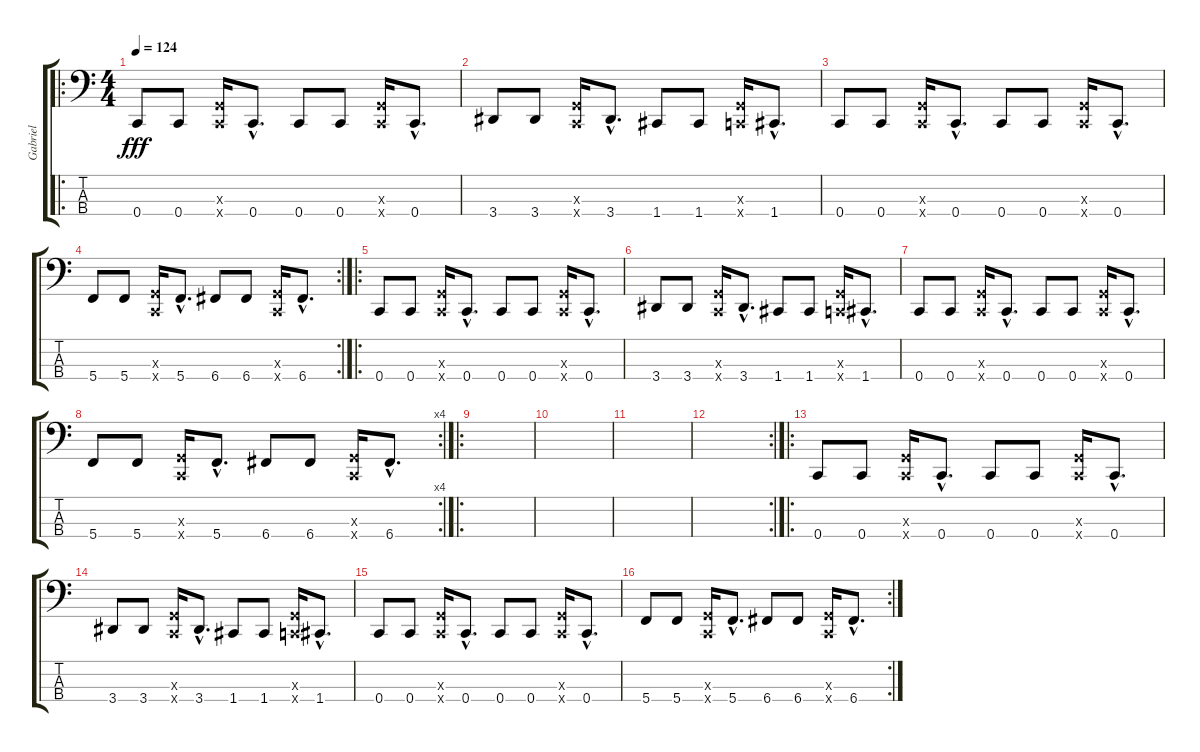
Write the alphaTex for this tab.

\track ("Gabriel" "Gabriel") {instrument synthbass2}
\staff {score tabs}
\tuning (F2 C2 G1 C1) {hide}
\ro
\ts (4 4)
\tempo 124
\clef f4
\ks c
0.4.8{dy fff} 0.4.8 (0.3{x} 0.4{x}).16 0.4{hac}.8{d} 0.4.8 0.4.8 (0.3{x} 0.4{x}).16 0.4{hac}.8{d} |
3.4.8 3.4.8 (0.3{x} 0.4{x}).16 3.4{hac}.8{d} 1.4.8 1.4.8 (0.3{x} 0.4{x}).16 1.4{hac}.8{d} |
0.4.8 0.4.8 (0.3{x} 0.4{x}).16 0.4{hac}.8{d} 0.4.8 0.4.8 (0.3{x} 0.4{x}).16 0.4{hac}.8{d} |
\rc 2
5.4.8 5.4.8 (0.3{x} 0.4{x}).16 5.4{hac}.8{d} 6.4.8 6.4.8 (0.3{x} 0.4{x}).16 6.4{hac}.8{d} |
\ro
0.4.8 0.4.8 (0.3{x} 0.4{x}).16 0.4{hac}.8{d} 0.4.8 0.4.8 (0.3{x} 0.4{x}).16 0.4{hac}.8{d} |
3.4.8 3.4.8 (0.3{x} 0.4{x}).16 3.4{hac}.8{d} 1.4.8 1.4.8 (0.3{x} 0.4{x}).16 1.4{hac}.8{d} |
0.4.8 0.4.8 (0.3{x} 0.4{x}).16 0.4{hac}.8{d} 0.4.8 0.4.8 (0.3{x} 0.4{x}).16 0.4{hac}.8{d} |
\rc 4
5.4.8 5.4.8 (0.3{x} 0.4{x}).16 5.4{hac}.8{d} 6.4.8 6.4.8 (0.3{x} 0.4{x}).16 6.4{hac}.8{d} |
\ro
|
|
|
\rc 2
|
\ro
0.4.8 0.4.8 (0.3{x} 0.4{x}).16 0.4{hac}.8{d} 0.4.8 0.4.8 (0.3{x} 0.4{x}).16 0.4{hac}.8{d} |
3.4.8 3.4.8 (0.3{x} 0.4{x}).16 3.4{hac}.8{d} 1.4.8 1.4.8 (0.3{x} 0.4{x}).16 1.4{hac}.8{d} |
0.4.8 0.4.8 (0.3{x} 0.4{x}).16 0.4{hac}.8{d} 0.4.8 0.4.8 (0.3{x} 0.4{x}).16 0.4{hac}.8{d} |
\rc 2
5.4.8 5.4.8 (0.3{x} 0.4{x}).16 5.4{hac}.8{d} 6.4.8 6.4.8 (0.3{x} 0.4{x}).16 6.4{hac}.8{d}
